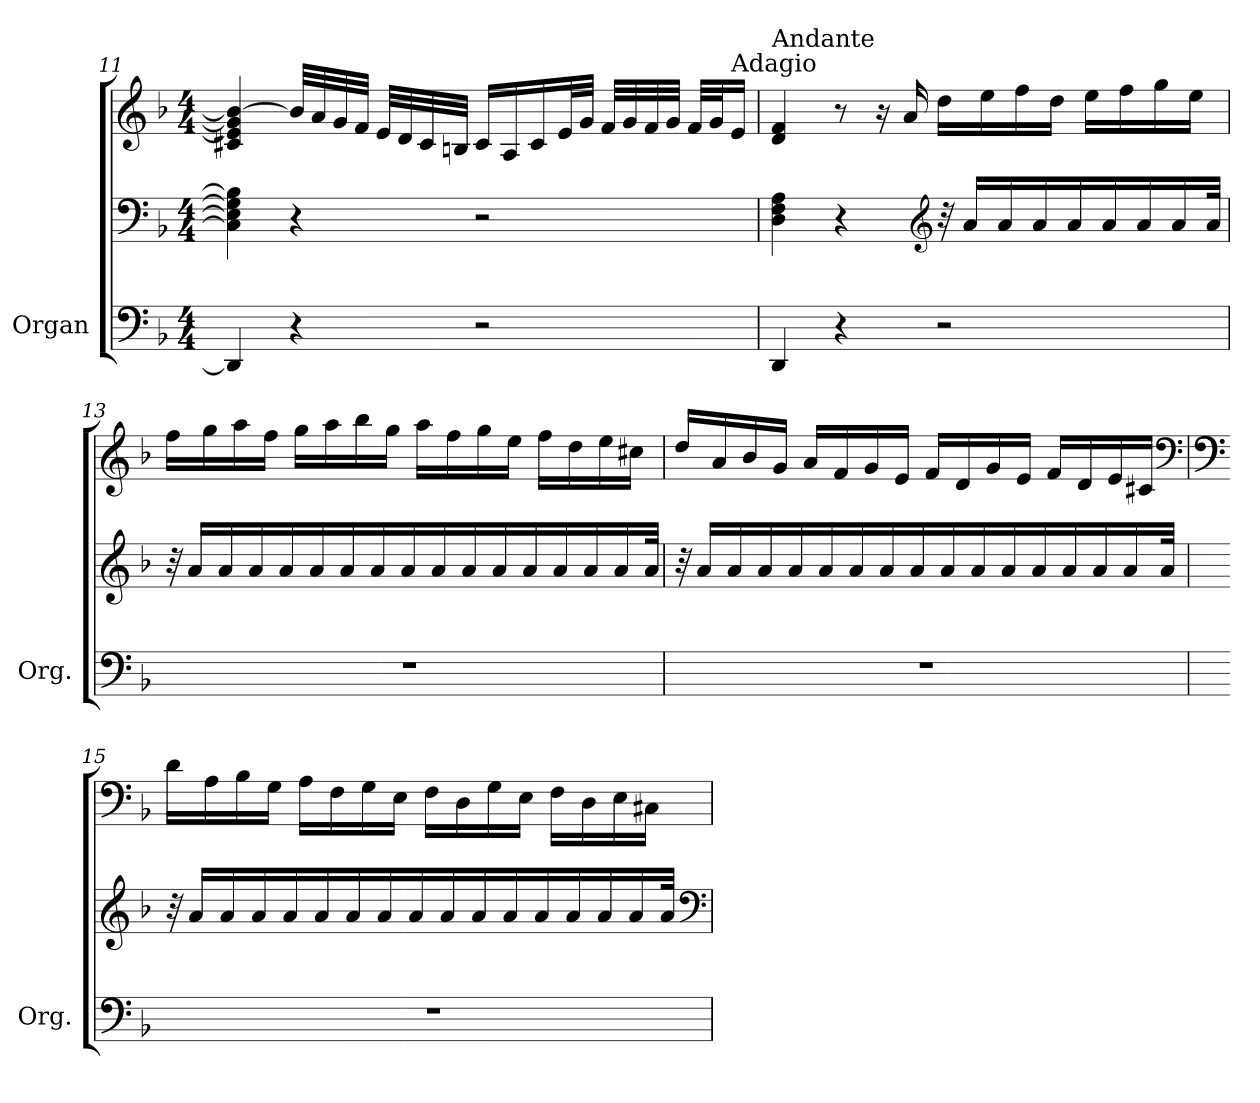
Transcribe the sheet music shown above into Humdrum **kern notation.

**kern	**kern	**kern
*part1	*part1	*part1
*staff3	*staff2	*staff1
*I"Organ	*	*
*I'Org.	*	*
!!LO:LB:g=z
*clefF4	*clefF4	*clefG2
*k[b-]	*k[b-]	*k[b-]
*F:	*F:	*F:
*M4/4	*M4/4	*M4/4
=11	=11	=11
4DD/]	4C#\] 4E\] 4G\] 4B-\]	4c#X/ 4e/] 4g/] 4b-/_
4r	4r	32b-/LLL]
.	.	32a/
.	.	32g/
.	.	32f/JJJ
.	.	32e/LLL
.	.	32d/
.	.	32c#/
.	.	32Bn/JJJ
2r	2r	16c#/LL
.	.	16A/
.	.	16c#/
.	.	32e/L
.	.	32g/JJJ
.	.	32f/LLL
.	.	32g/
.	.	32f/
.	.	32g/JJJ
.	.	32f/LLL
.	.	32g/J
!	!	!LO:TX:a:t=Adagio
.	.	16e/JJ
=12	=12	=12
!	!	!LO:TX:a:t=Andante
4DD/	4D\ 4F\ 4A\	4d/ 4f/
4r	4r	8r
.	.	16r
.	.	16a/
*	*clefG2	*
2r	32r	16dd\LL
.	16a/LL	.
.	.	16ee\
.	16a/	.
.	.	16ff\
.	16a/	.
.	.	16dd\JJ
.	16a/	.
.	.	16ee\LL
.	16a/	.
.	.	16ff\
.	16a/	.
.	.	16gg\
.	16a/	.
.	.	16ee\JJ
.	32a/JJk	.
!!LO:LB:g=z
=13	=13	=13
1r	32r	16ff\LL
.	16a/LL	.
.	.	16gg\
.	16a/	.
.	.	16aa\
.	16a/	.
.	.	16ff\JJ
.	16a/	.
.	.	16gg\LL
.	16a/	.
.	.	16aa\
.	16a/	.
.	.	16bb-\
.	16a/	.
.	.	16gg\JJ
.	16a/	.
.	.	16aa\LL
.	16a/	.
.	.	16ff\
.	16a/	.
.	.	16gg\
.	16a/	.
.	.	16ee\JJ
.	16a/	.
.	.	16ff\LL
.	16a/	.
.	.	16dd\
.	16a/	.
.	.	16ee\
.	16a/	.
.	.	16cc#X\JJ
.	32a/JJk	.
=14	=14	=14
1r	32r	16dd/LL
.	16a/LL	.
.	.	16a/
.	16a/	.
.	.	16b-/
.	16a/	.
.	.	16g/JJ
.	16a/	.
.	.	16a/LL
.	16a/	.
.	.	16f/
.	16a/	.
.	.	16g/
.	16a/	.
.	.	16e/JJ
.	16a/	.
.	.	16f/LL
.	16a/	.
.	.	16d/
.	16a/	.
.	.	16g/
.	16a/	.
.	.	16e/JJ
.	16a/	.
.	.	16f/LL
.	16a/	.
.	.	16d/
.	16a/	.
.	.	16e/
.	16a/	.
.	.	16c#X/JJ
.	32a/JJk	.
*	*	*clefF4
!!LO:PB:g=z
=15	=15	=15
*	*	*clefF4
1r	32r	16d\LL
.	16a/LL	.
.	.	16A\
.	16a/	.
.	.	16B-\
.	16a/	.
.	.	16G\JJ
.	16a/	.
.	.	16A\LL
.	16a/	.
.	.	16F\
.	16a/	.
.	.	16G\
.	16a/	.
.	.	16E\JJ
.	16a/	.
.	.	16F\LL
.	16a/	.
.	.	16D\
.	16a/	.
.	.	16G\
.	16a/	.
.	.	16E\JJ
.	16a/	.
.	.	16F\LL
.	16a/	.
.	.	16D\
.	16a/	.
.	.	16E\
.	16a/	.
.	.	16C#X\JJ
.	32a/JJk	.
*	*clefF4	*
=	=	=
*-	*-	*-
